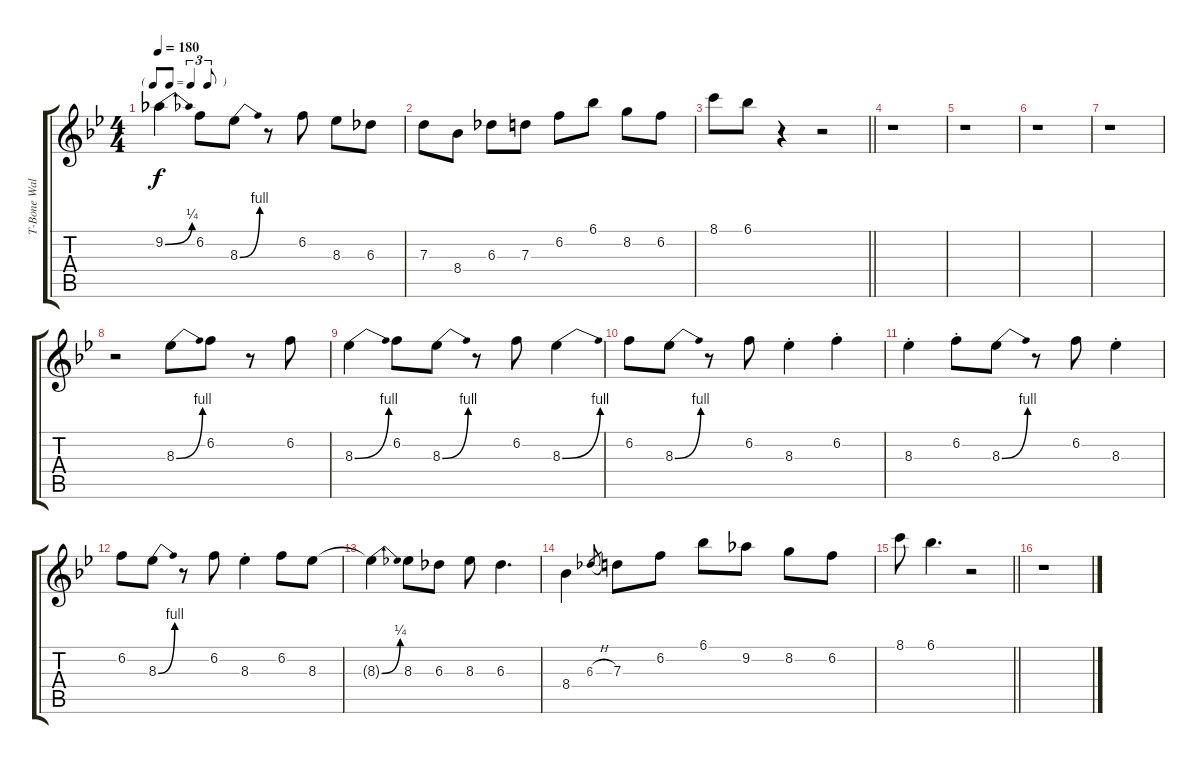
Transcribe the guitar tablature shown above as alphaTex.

\track ("T-Bone Walker - Electric Guitar" "T-Bone Wal") {instrument electricguitarclean}
\staff {score tabs}
\tuning (E4 B3 G3 D3 A2 E2) {hide}
\ts (4 4)
\tf triplet8th
\tempo 180
\clef g2
\ks bb
9.2{be (bend 0 0 60 1) t}.4{dy f} 6.2.8 8.3{be (bend 0 0 60 4)}.8 r.8 6.2.8 8.3.8 6.3.8 |
7.3.8 8.4.8 6.3.8 7.3.8 6.2.8 6.1.8 8.2.8 6.2.8 |
\barLineRight lightlight
8.1.8 6.1.8 r.4 r.2 |
r.1 |
r.1 |
r.1 |
r.1 |
r.2 8.3{be (bend 0 0 60 4)}.8 6.2.8 r.8 6.2.8 |
8.3{be (bend 0 0 60 4)}.4 6.2.8 8.3{be (bend 0 0 60 4)}.8 r.8 6.2.8 8.3{be (bend 0 0 60 4)}.4 |
6.2.8 8.3{be (bend 0 0 60 4)}.8 r.8 6.2.8 8.3{st}.4 6.2{st}.4 |
8.3{st}.4 6.2{st}.8 8.3{be (bend 0 0 60 4)}.8 r.8 6.2.8 8.3{st}.4 |
6.2.8 8.3{be (bend 0 0 60 4)}.8 r.8 6.2.8 8.3{st}.4 6.2.8 8.3.8 |
8.3{be (bend 0 0 60 1) t}.4 8.3.8 6.3.8 8.3.8 6.3.4{d} |
8.4.4 6.3{h}.8{gr} 7.3.8 6.2.8 6.1.8 9.2.8 8.2.8 6.2.8 |
\barLineRight lightlight
8.1.8 6.1.4{d} r.2 |
\section ("" " ")
r.1
